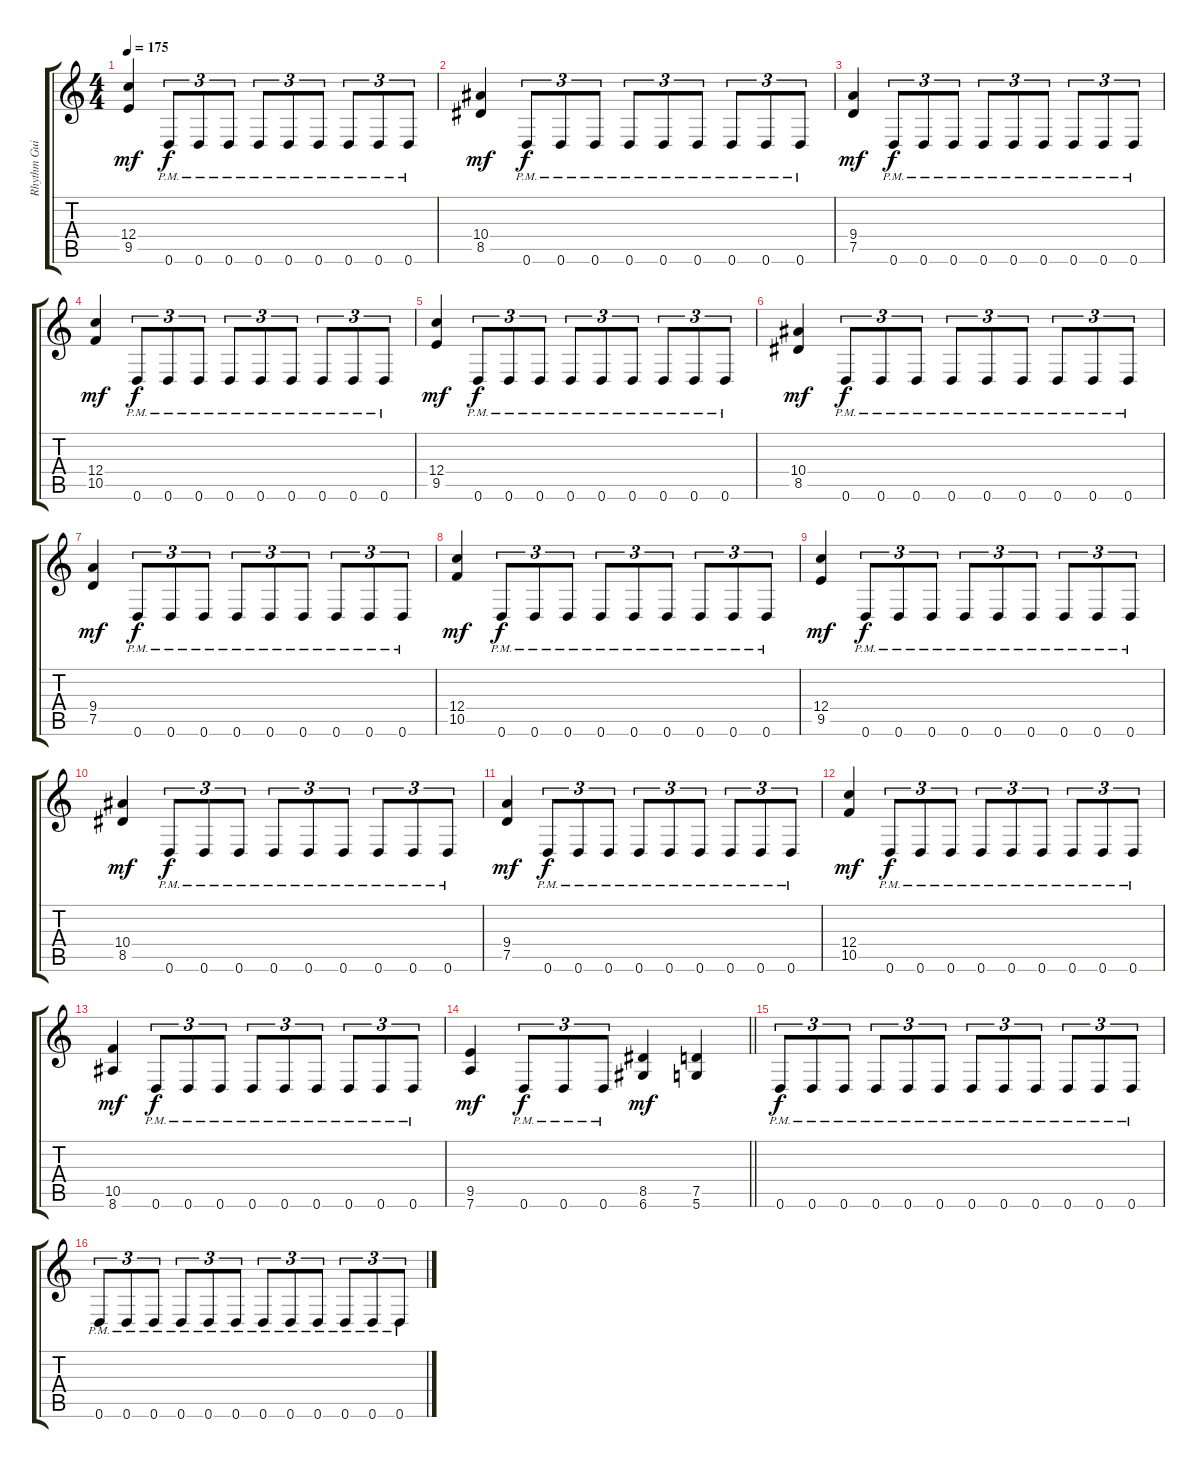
\track ("Rhythm Guitar I" "Rhythm Gui") {instrument distortionguitar}
\staff {score tabs}
\tuning (D4 A3 F3 C3 G2 D2) {hide}
\ts (4 4)
\tempo 175
\clef g2
\ks c
(12.4 9.5).4{dy mf} 0.6{pm}.8{tu (3 2) dy f} 0.6{pm}.8{tu (3 2)} 0.6{pm}.8{tu (3 2)} 0.6{pm}.8{tu (3 2)} 0.6{pm}.8{tu (3 2)} 0.6{pm}.8{tu (3 2)} 0.6{pm}.8{tu (3 2)} 0.6{pm}.8{tu (3 2)} 0.6{pm}.8{tu (3 2)} |
(10.4 8.5).4{dy mf} 0.6{pm}.8{tu (3 2) dy f} 0.6{pm}.8{tu (3 2)} 0.6{pm}.8{tu (3 2)} 0.6{pm}.8{tu (3 2)} 0.6{pm}.8{tu (3 2)} 0.6{pm}.8{tu (3 2)} 0.6{pm}.8{tu (3 2)} 0.6{pm}.8{tu (3 2)} 0.6{pm}.8{tu (3 2)} |
(9.4 7.5).4{dy mf} 0.6{pm}.8{tu (3 2) dy f} 0.6{pm}.8{tu (3 2)} 0.6{pm}.8{tu (3 2)} 0.6{pm}.8{tu (3 2)} 0.6{pm}.8{tu (3 2)} 0.6{pm}.8{tu (3 2)} 0.6{pm}.8{tu (3 2)} 0.6{pm}.8{tu (3 2)} 0.6{pm}.8{tu (3 2)} |
(12.4 10.5).4{dy mf} 0.6{pm}.8{tu (3 2) dy f} 0.6{pm}.8{tu (3 2)} 0.6{pm}.8{tu (3 2)} 0.6{pm}.8{tu (3 2)} 0.6{pm}.8{tu (3 2)} 0.6{pm}.8{tu (3 2)} 0.6{pm}.8{tu (3 2)} 0.6{pm}.8{tu (3 2)} 0.6{pm}.8{tu (3 2)} |
(12.4 9.5).4{dy mf} 0.6{pm}.8{tu (3 2) dy f} 0.6{pm}.8{tu (3 2)} 0.6{pm}.8{tu (3 2)} 0.6{pm}.8{tu (3 2)} 0.6{pm}.8{tu (3 2)} 0.6{pm}.8{tu (3 2)} 0.6{pm}.8{tu (3 2)} 0.6{pm}.8{tu (3 2)} 0.6{pm}.8{tu (3 2)} |
(10.4 8.5).4{dy mf} 0.6{pm}.8{tu (3 2) dy f} 0.6{pm}.8{tu (3 2)} 0.6{pm}.8{tu (3 2)} 0.6{pm}.8{tu (3 2)} 0.6{pm}.8{tu (3 2)} 0.6{pm}.8{tu (3 2)} 0.6{pm}.8{tu (3 2)} 0.6{pm}.8{tu (3 2)} 0.6{pm}.8{tu (3 2)} |
(9.4 7.5).4{dy mf} 0.6{pm}.8{tu (3 2) dy f} 0.6{pm}.8{tu (3 2)} 0.6{pm}.8{tu (3 2)} 0.6{pm}.8{tu (3 2)} 0.6{pm}.8{tu (3 2)} 0.6{pm}.8{tu (3 2)} 0.6{pm}.8{tu (3 2)} 0.6{pm}.8{tu (3 2)} 0.6{pm}.8{tu (3 2)} |
(12.4 10.5).4{dy mf} 0.6{pm}.8{tu (3 2) dy f} 0.6{pm}.8{tu (3 2)} 0.6{pm}.8{tu (3 2)} 0.6{pm}.8{tu (3 2)} 0.6{pm}.8{tu (3 2)} 0.6{pm}.8{tu (3 2)} 0.6{pm}.8{tu (3 2)} 0.6{pm}.8{tu (3 2)} 0.6{pm}.8{tu (3 2)} |
(12.4 9.5).4{dy mf} 0.6{pm}.8{tu (3 2) dy f} 0.6{pm}.8{tu (3 2)} 0.6{pm}.8{tu (3 2)} 0.6{pm}.8{tu (3 2)} 0.6{pm}.8{tu (3 2)} 0.6{pm}.8{tu (3 2)} 0.6{pm}.8{tu (3 2)} 0.6{pm}.8{tu (3 2)} 0.6{pm}.8{tu (3 2)} |
(10.4 8.5).4{dy mf} 0.6{pm}.8{tu (3 2) dy f} 0.6{pm}.8{tu (3 2)} 0.6{pm}.8{tu (3 2)} 0.6{pm}.8{tu (3 2)} 0.6{pm}.8{tu (3 2)} 0.6{pm}.8{tu (3 2)} 0.6{pm}.8{tu (3 2)} 0.6{pm}.8{tu (3 2)} 0.6{pm}.8{tu (3 2)} |
(9.4 7.5).4{dy mf} 0.6{pm}.8{tu (3 2) dy f} 0.6{pm}.8{tu (3 2)} 0.6{pm}.8{tu (3 2)} 0.6{pm}.8{tu (3 2)} 0.6{pm}.8{tu (3 2)} 0.6{pm}.8{tu (3 2)} 0.6{pm}.8{tu (3 2)} 0.6{pm}.8{tu (3 2)} 0.6{pm}.8{tu (3 2)} |
(12.4 10.5).4{dy mf} 0.6{pm}.8{tu (3 2) dy f} 0.6{pm}.8{tu (3 2)} 0.6{pm}.8{tu (3 2)} 0.6{pm}.8{tu (3 2)} 0.6{pm}.8{tu (3 2)} 0.6{pm}.8{tu (3 2)} 0.6{pm}.8{tu (3 2)} 0.6{pm}.8{tu (3 2)} 0.6{pm}.8{tu (3 2)} |
(10.5 8.6).4{dy mf} 0.6{pm}.8{tu (3 2) dy f} 0.6{pm}.8{tu (3 2)} 0.6{pm}.8{tu (3 2)} 0.6{pm}.8{tu (3 2)} 0.6{pm}.8{tu (3 2)} 0.6{pm}.8{tu (3 2)} 0.6{pm}.8{tu (3 2)} 0.6{pm}.8{tu (3 2)} 0.6{pm}.8{tu (3 2)} |
\barLineRight lightlight
(9.5 7.6).4{dy mf} 0.6{pm}.8{tu (3 2) dy f} 0.6{pm}.8{tu (3 2)} 0.6{pm}.8{tu (3 2)} (8.5 6.6).4{dy mf} (7.5 5.6).4 |
\section ("" "")
0.6{pm}.8{tu (3 2) dy f} 0.6{pm}.8{tu (3 2)} 0.6{pm}.8{tu (3 2)} 0.6{pm}.8{tu (3 2)} 0.6{pm}.8{tu (3 2)} 0.6{pm}.8{tu (3 2)} 0.6{pm}.8{tu (3 2)} 0.6{pm}.8{tu (3 2)} 0.6{pm}.8{tu (3 2)} 0.6{pm}.8{tu (3 2)} 0.6{pm}.8{tu (3 2)} 0.6{pm}.8{tu (3 2)} |
0.6{pm}.8{tu (3 2)} 0.6{pm}.8{tu (3 2)} 0.6{pm}.8{tu (3 2)} 0.6{pm}.8{tu (3 2)} 0.6{pm}.8{tu (3 2)} 0.6{pm}.8{tu (3 2)} 0.6{pm}.8{tu (3 2)} 0.6{pm}.8{tu (3 2)} 0.6{pm}.8{tu (3 2)} 0.6{pm}.8{tu (3 2)} 0.6{pm}.8{tu (3 2)} 0.6{pm}.8{tu (3 2)}
